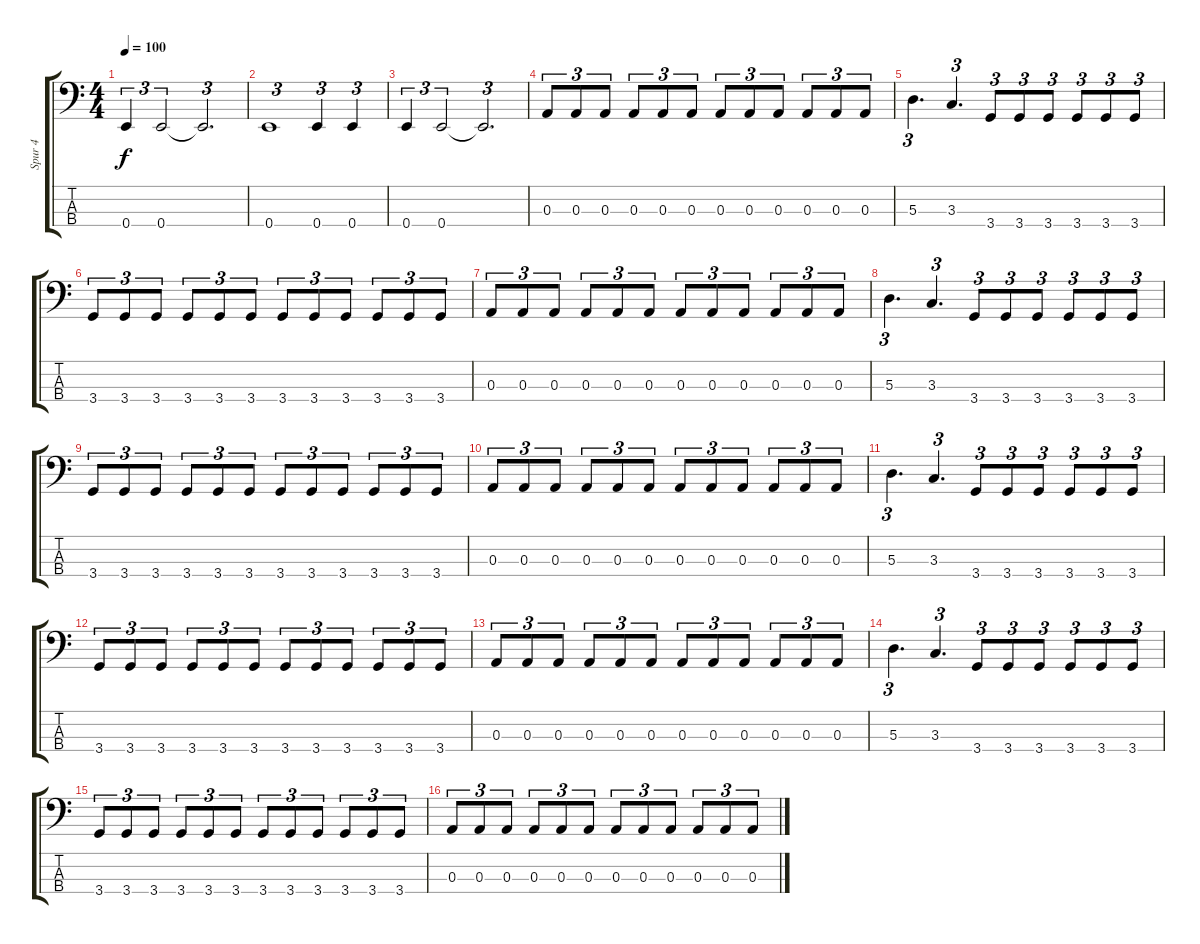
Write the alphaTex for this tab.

\track ("Spur 4" "Spur 4") {instrument electricbassfinger}
\staff {score tabs}
\tuning (G2 D2 A1 E1) {hide}
\ts (4 4)
\tempo 100
\clef f4
\ks c
0.4.4{tu (3 2) dy f} 0.4.2{tu (3 2)} 0.4{t}.2{d tu (3 2)} |
0.4.1{tu (3 2)} 0.4.4{tu (3 2)} 0.4.4{tu (3 2)} |
0.4.4{tu (3 2)} 0.4.2{tu (3 2)} 0.4{t}.2{d tu (3 2)} |
0.3.8{tu (3 2)} 0.3.8{tu (3 2)} 0.3.8{tu (3 2)} 0.3.8{tu (3 2)} 0.3.8{tu (3 2)} 0.3.8{tu (3 2)} 0.3.8{tu (3 2)} 0.3.8{tu (3 2)} 0.3.8{tu (3 2)} 0.3.8{tu (3 2)} 0.3.8{tu (3 2)} 0.3.8{tu (3 2)} |
5.3.4{d tu (3 2)} 3.3.4{d tu (3 2)} 3.4.8{tu (3 2)} 3.4.8{tu (3 2)} 3.4.8{tu (3 2)} 3.4.8{tu (3 2)} 3.4.8{tu (3 2)} 3.4.8{tu (3 2)} |
3.4.8{tu (3 2)} 3.4.8{tu (3 2)} 3.4.8{tu (3 2)} 3.4.8{tu (3 2)} 3.4.8{tu (3 2)} 3.4.8{tu (3 2)} 3.4.8{tu (3 2)} 3.4.8{tu (3 2)} 3.4.8{tu (3 2)} 3.4.8{tu (3 2)} 3.4.8{tu (3 2)} 3.4.8{tu (3 2)} |
0.3.8{tu (3 2)} 0.3.8{tu (3 2)} 0.3.8{tu (3 2)} 0.3.8{tu (3 2)} 0.3.8{tu (3 2)} 0.3.8{tu (3 2)} 0.3.8{tu (3 2)} 0.3.8{tu (3 2)} 0.3.8{tu (3 2)} 0.3.8{tu (3 2)} 0.3.8{tu (3 2)} 0.3.8{tu (3 2)} |
5.3.4{d tu (3 2)} 3.3.4{d tu (3 2)} 3.4.8{tu (3 2)} 3.4.8{tu (3 2)} 3.4.8{tu (3 2)} 3.4.8{tu (3 2)} 3.4.8{tu (3 2)} 3.4.8{tu (3 2)} |
3.4.8{tu (3 2)} 3.4.8{tu (3 2)} 3.4.8{tu (3 2)} 3.4.8{tu (3 2)} 3.4.8{tu (3 2)} 3.4.8{tu (3 2)} 3.4.8{tu (3 2)} 3.4.8{tu (3 2)} 3.4.8{tu (3 2)} 3.4.8{tu (3 2)} 3.4.8{tu (3 2)} 3.4.8{tu (3 2)} |
0.3.8{tu (3 2)} 0.3.8{tu (3 2)} 0.3.8{tu (3 2)} 0.3.8{tu (3 2)} 0.3.8{tu (3 2)} 0.3.8{tu (3 2)} 0.3.8{tu (3 2)} 0.3.8{tu (3 2)} 0.3.8{tu (3 2)} 0.3.8{tu (3 2)} 0.3.8{tu (3 2)} 0.3.8{tu (3 2)} |
5.3.4{d tu (3 2)} 3.3.4{d tu (3 2)} 3.4.8{tu (3 2)} 3.4.8{tu (3 2)} 3.4.8{tu (3 2)} 3.4.8{tu (3 2)} 3.4.8{tu (3 2)} 3.4.8{tu (3 2)} |
3.4.8{tu (3 2)} 3.4.8{tu (3 2)} 3.4.8{tu (3 2)} 3.4.8{tu (3 2)} 3.4.8{tu (3 2)} 3.4.8{tu (3 2)} 3.4.8{tu (3 2)} 3.4.8{tu (3 2)} 3.4.8{tu (3 2)} 3.4.8{tu (3 2)} 3.4.8{tu (3 2)} 3.4.8{tu (3 2)} |
0.3.8{tu (3 2)} 0.3.8{tu (3 2)} 0.3.8{tu (3 2)} 0.3.8{tu (3 2)} 0.3.8{tu (3 2)} 0.3.8{tu (3 2)} 0.3.8{tu (3 2)} 0.3.8{tu (3 2)} 0.3.8{tu (3 2)} 0.3.8{tu (3 2)} 0.3.8{tu (3 2)} 0.3.8{tu (3 2)} |
5.3.4{d tu (3 2)} 3.3.4{d tu (3 2)} 3.4.8{tu (3 2)} 3.4.8{tu (3 2)} 3.4.8{tu (3 2)} 3.4.8{tu (3 2)} 3.4.8{tu (3 2)} 3.4.8{tu (3 2)} |
3.4.8{tu (3 2)} 3.4.8{tu (3 2)} 3.4.8{tu (3 2)} 3.4.8{tu (3 2)} 3.4.8{tu (3 2)} 3.4.8{tu (3 2)} 3.4.8{tu (3 2)} 3.4.8{tu (3 2)} 3.4.8{tu (3 2)} 3.4.8{tu (3 2)} 3.4.8{tu (3 2)} 3.4.8{tu (3 2)} |
0.3.8{tu (3 2)} 0.3.8{tu (3 2)} 0.3.8{tu (3 2)} 0.3.8{tu (3 2)} 0.3.8{tu (3 2)} 0.3.8{tu (3 2)} 0.3.8{tu (3 2)} 0.3.8{tu (3 2)} 0.3.8{tu (3 2)} 0.3.8{tu (3 2)} 0.3.8{tu (3 2)} 0.3.8{tu (3 2)}
